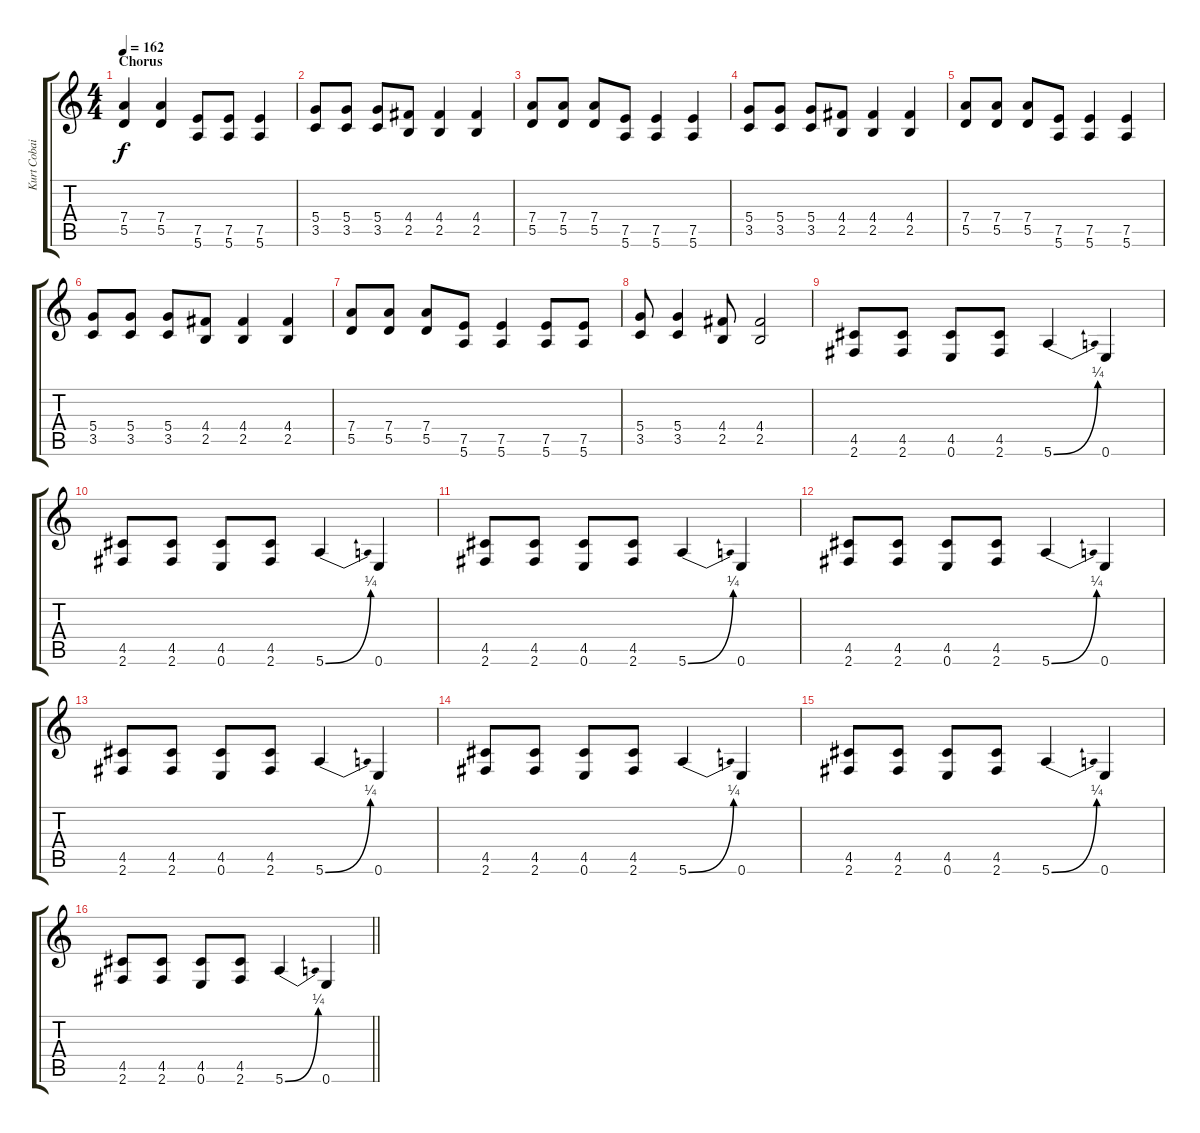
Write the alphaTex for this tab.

\track ("Kurt Cobain" "Kurt Cobai") {instrument distortionguitar bank 2}
\staff {score tabs}
\tuning (E4 B3 G3 D3 A2 E2) {hide}
\ts (4 4)
\section ("" "Chorus")
\tempo 162
\clef g2
\ks c
(7.4 5.5).4{dy f} (7.4 5.5).4 (7.5 5.6).8 (7.5 5.6).8 (7.5 5.6).4 |
(5.4 3.5).8 (5.4 3.5).8 (5.4 3.5).8 (4.4 2.5).8 (4.4 2.5).4 (4.4 2.5).4 |
(7.4 5.5).8 (7.4 5.5).8 (7.4 5.5).8 (7.5 5.6).8 (7.5 5.6).4 (7.5 5.6).4 |
(5.4 3.5).8 (5.4 3.5).8 (5.4 3.5).8 (4.4 2.5).8 (4.4 2.5).4 (4.4 2.5).4 |
(7.4 5.5).8 (7.4 5.5).8 (7.4 5.5).8 (7.5 5.6).8 (7.5 5.6).4 (7.5 5.6).4 |
(5.4 3.5).8 (5.4 3.5).8 (5.4 3.5).8 (4.4 2.5).8 (4.4 2.5).4 (4.4 2.5).4 |
(7.4 5.5).8 (7.4 5.5).8 (7.4 5.5).8 (7.5 5.6).8 (7.5 5.6).4 (7.5 5.6).8 (7.5 5.6).8 |
(5.4 3.5).8 (5.4 3.5).4 (4.4 2.5).8 (4.4 2.5).2 |
(4.5 2.6).8 (4.5 2.6).8 (4.5 0.6).8 (4.5 2.6).8 5.6{be (bend 0 0 60 1)}.4 0.6.4 |
(4.5 2.6).8 (4.5 2.6).8 (4.5 0.6).8 (4.5 2.6).8 5.6{be (bend 0 0 60 1)}.4 0.6.4 |
(4.5 2.6).8 (4.5 2.6).8 (4.5 0.6).8 (4.5 2.6).8 5.6{be (bend 0 0 60 1)}.4 0.6.4 |
(4.5 2.6).8 (4.5 2.6).8 (4.5 0.6).8 (4.5 2.6).8 5.6{be (bend 0 0 60 1)}.4 0.6.4 |
(4.5 2.6).8 (4.5 2.6).8 (4.5 0.6).8 (4.5 2.6).8 5.6{be (bend 0 0 60 1)}.4 0.6.4 |
(4.5 2.6).8 (4.5 2.6).8 (4.5 0.6).8 (4.5 2.6).8 5.6{be (bend 0 0 60 1)}.4 0.6.4 |
(4.5 2.6).8 (4.5 2.6).8 (4.5 0.6).8 (4.5 2.6).8 5.6{be (bend 0 0 60 1)}.4 0.6.4 |
\barLineRight lightlight
(4.5 2.6).8 (4.5 2.6).8 (4.5 0.6).8 (4.5 2.6).8 5.6{be (bend 0 0 60 1)}.4 0.6.4
